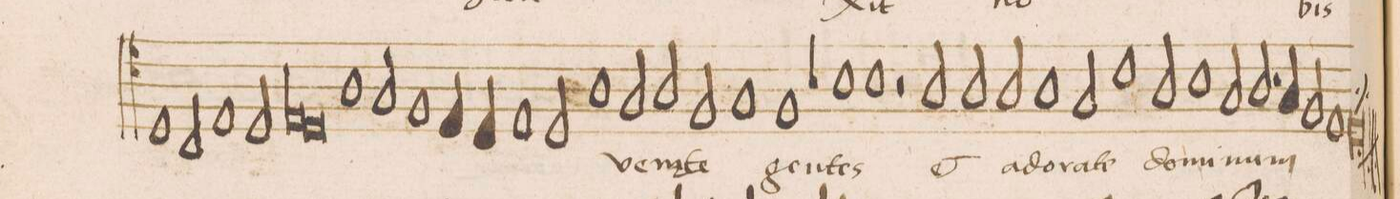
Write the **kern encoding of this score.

**kern	**text
*I"ALTVS	*
*clefC4	*
*k[]	*
*met(C|)	*
*M2/1	*
1D	.
=23-	=23-
2C/	.
1E	.
2D/	.
=24-	=24-
*lig	*
1E	.
1D	.
*Xlig	*
=25-	=25-
1A	.
2G/	.
1F/	.
=26-	=26-
4E/	.
4D/	.
1E	.
=27-	=27-
2D/	.
1A	.
2G/	ve-
=28-	=28-
2A/	-ni-
2F/	-te
1G	.
=29-	=29-
1F	gen-
1B-X	-tes
=30-	=30-
1B-y	.
2r	.
2A/	et
=31-	=31-
2A/	a-
2A/	-do-
1A	-ra-
=32-	=32-
2G/	-te
1c	.
2A/	do-
=33-	=33-
1Bny	-mi
2G/	.
2.A/	num
=34-	=34-
4G/	.
2F/	.
1E	.
=35-	=35-
0D;	.
=-	=-
*-	*-
